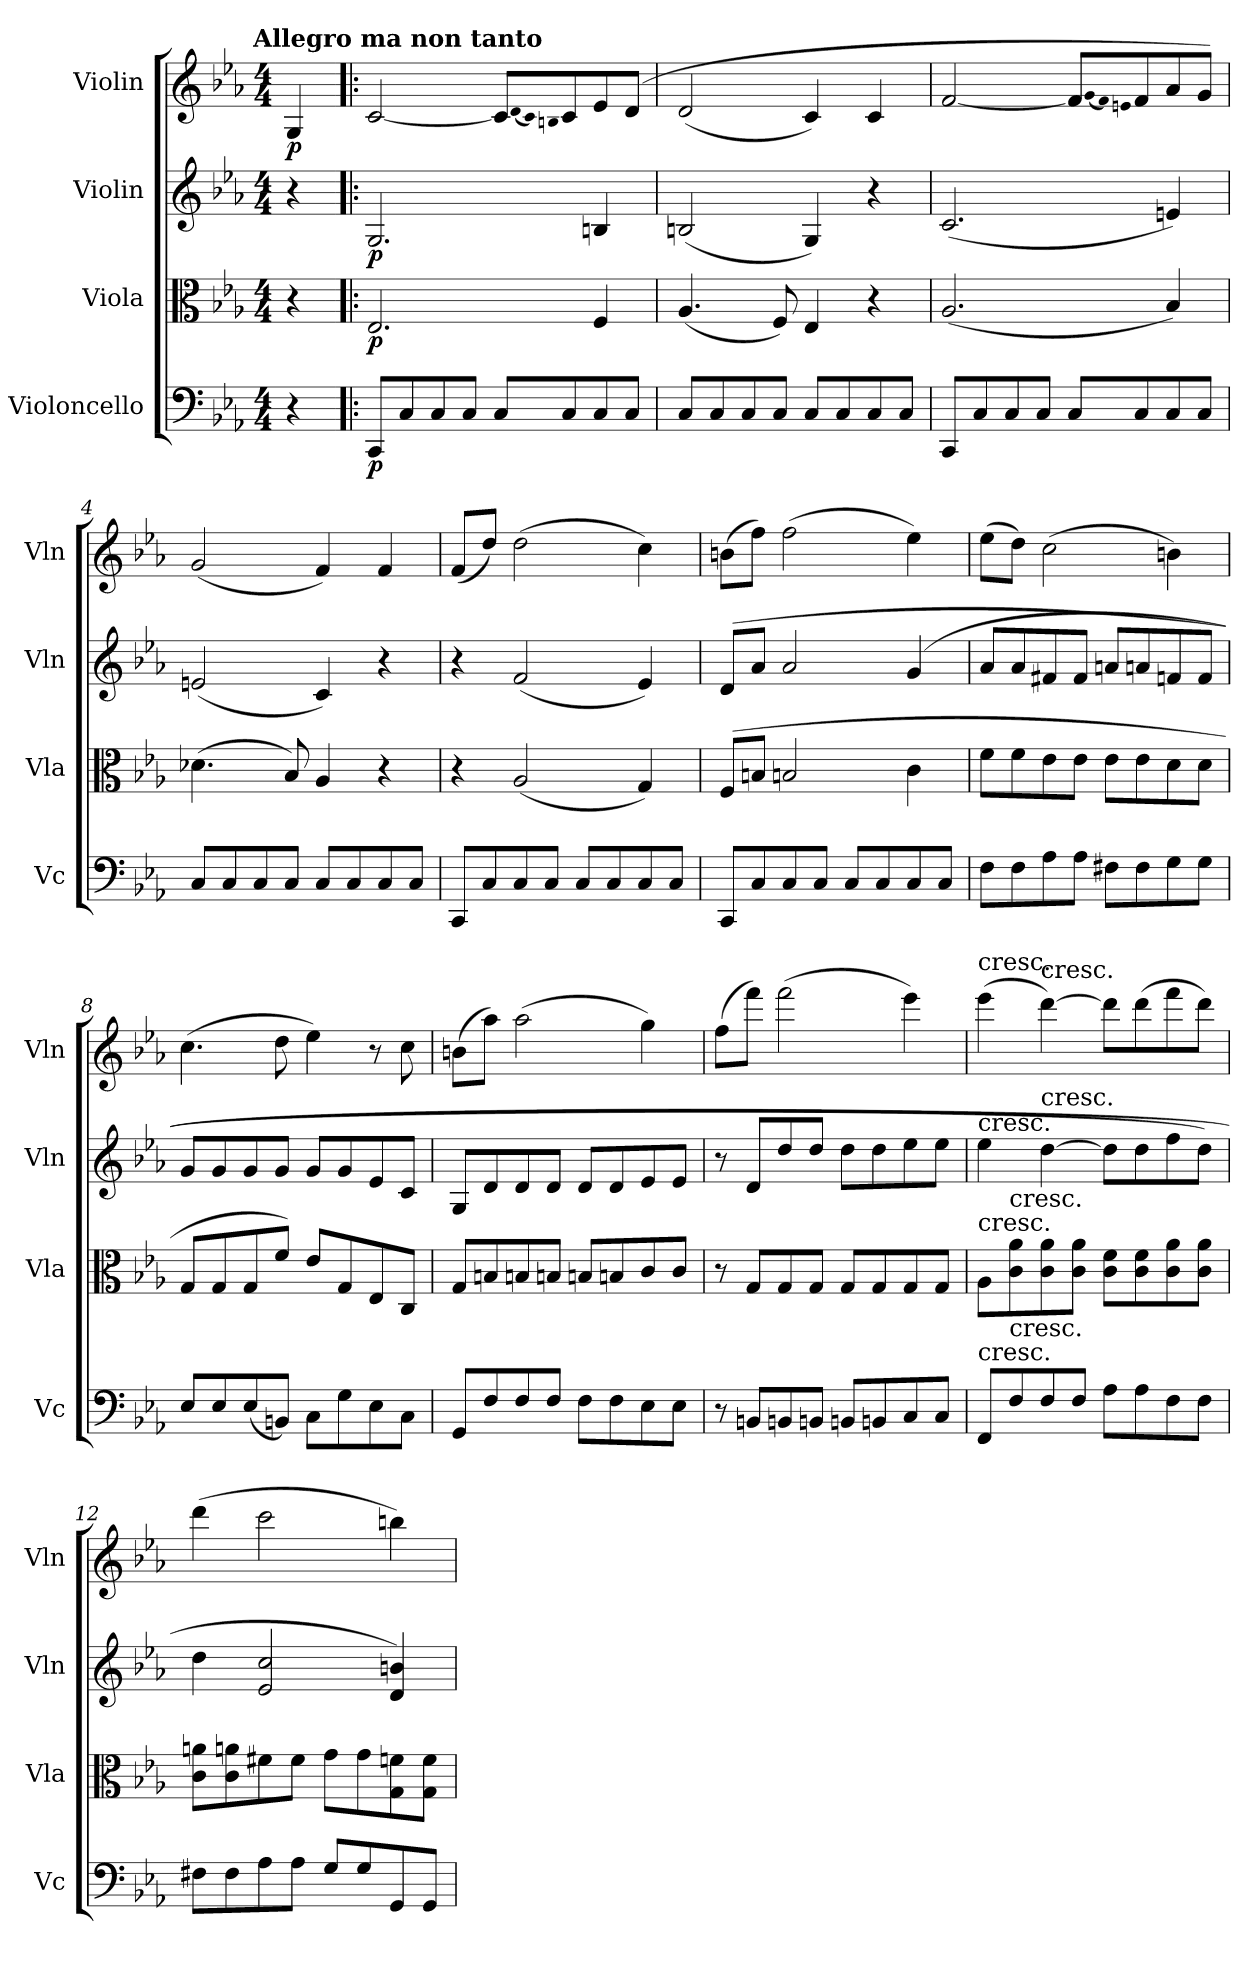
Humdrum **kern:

**kern	**dynam	**kern	**dynam	**kern	**dynam	**kern	**dynam
*part4	*part4	*part3	*part3	*part2	*part2	*part1	*part1
*staff4	*staff4	*staff3	*staff3	*staff2	*staff2	*staff1	*staff1
*I"Violoncello	*	*I"Viola	*	*I"Violin	*	*I"Violin	*
*I'Vc	*	*I'Vla	*	*I'Vln	*	*I'Vln	*
*clefF4	*	*clefC3	*	*clefG2	*	*clefG2	*
*k[b-e-a-]	*	*k[b-e-a-]	*	*k[b-e-a-]	*	*k[b-e-a-]	*
!!LO:TX:omd:t=Allegro ma non tanto
*M4/4	*	*M4/4	*	*M4/4	*	*M4/4	*
*MM132	*	*MM132	*	*MM132	*	*MM132	*
=	=	=	=	=	=	=	=
4r	.	4r	.	4r	.	4G/	p
=1!|:	=1!|:	=1!|:	=1!|:	=1!|:	=1!|:	=1!|:	=1!|:
8CC/L	p	2.E-/	p	2.G/	p	[2c/	.
8C/	.	.	.	.	.	.	.
8C/	.	.	.	.	.	.	.
8C/J	.	.	.	.	.	.	.
8C/L	.	.	.	.	.	8c/L]	.
.	.	.	.	.	.	(qd	.
.	.	.	.	.	.	qc)	.
.	.	.	.	.	.	qBn	.
8C/	.	.	.	.	.	8c/	.
8C/	.	4F/	.	4Bn/	.	8e-/	.
8C/J	.	.	.	.	.	(8d/J	.
=2	=2	=2	=2	=2	=2	=2	=2
8C/L	.	(4.A-/	.	(2Bn/	.	(2d/	.
8C/	.	.	.	.	.	.	.
8C/	.	.	.	.	.	.	.
8C/J	.	8F/)	.	.	.	.	.
8C/L	.	4E-/	.	4G/)	.	4c/)	.
8C/	.	.	.	.	.	.	.
8C/	.	4r	.	4r	.	4c/	.
8C/J	.	.	.	.	.	.	.
=3	=3	=3	=3	=3	=3	=3	=3
8CC/L	.	(2.A-/	.	(2.c/	.	[2f/	.
8C/	.	.	.	.	.	.	.
8C/	.	.	.	.	.	.	.
8C/J	.	.	.	.	.	.	.
8C/L	.	.	.	.	.	8f/L]	.
.	.	.	.	.	.	(qg	.
.	.	.	.	.	.	qf)	.
.	.	.	.	.	.	qen	.
8C/	.	.	.	.	.	8f/	.
8C/	.	4B-/)	.	4en/)	.	8a-/	.
8C/J	.	.	.	.	.	8g/J)	.
=4	=4	=4	=4	=4	=4	=4	=4
8C/L	.	(4.d-X\	.	(2en/	.	(2g/	.
8C/	.	.	.	.	.	.	.
8C/	.	.	.	.	.	.	.
8C/J	.	8B-/)	.	.	.	.	.
8C/L	.	4A-/	.	4c/)	.	4f/)	.
8C/	.	.	.	.	.	.	.
8C/	.	4r	.	4r	.	4f/	.
8C/J	.	.	.	.	.	.	.
=5	=5	=5	=5	=5	=5	=5	=5
8CC/L	.	4r	.	4r	.	(8f/L	.
8C/	.	.	.	.	.	8dd/J)	.
8C/	.	(2A-/	.	(2f/	.	(2dd\	.
8C/J	.	.	.	.	.	.	.
8C/L	.	.	.	.	.	.	.
8C/	.	.	.	.	.	.	.
8C/	.	4G/)	.	4e-/)	.	4cc\)	.
8C/J	.	.	.	.	.	.	.
=6	=6	=6	=6	=6	=6	=6	=6
8CC/L	.	(8F/L	.	(8d/L	.	(8bn\L	.
8C/	.	8Bn/J	.	8a-/J	.	8ff\J)	.
8C/	.	2Bn/	.	2a-/	.	(2ff\	.
8C/J	.	.	.	.	.	.	.
8C/L	.	.	.	.	.	.	.
8C/	.	.	.	.	.	.	.
8C/	.	4c\	.	(4g/	.	4ee-\)	.
8C/J	.	.	.	.	.	.	.
=7	=7	=7	=7	=7	=7	=7	=7
8F\L	.	8f\L	.	8a-/L	.	(8ee-\L	.
8F\	.	8f\	.	8a-/	.	8dd\J)	.
8A-\	.	8e-\	.	8f#X/	.	(2cc\	.
8A-\J	.	8e-\J	.	8f#/J	.	.	.
8F#X\L	.	8e-\L	.	8an/L	.	.	.
8F#\	.	8e-\	.	8an/	.	.	.
8G\	.	8d\	.	8fn/	.	4bn\)	.
8G\J	.	8d\J	.	8f/J	.	.	.
=8	=8	=8	=8	=8	=8	=8	=8
8E-/L	.	8G/L	.	8g/L	.	(4.cc\	.
8E-/	.	8G/	.	8g/	.	.	.
(8E-/	.	8G/	.	8g/	.	.	.
8BBn/J)	.	8f/J)	.	8g/J	.	8dd\	.
8C\L	.	8e-/L	.	8g/L	.	4ee-\)	.
8G\	.	8G/	.	8g/	.	.	.
8E-\	.	8E-/	.	8e-/	.	8r	.
8C\J	.	8C/J	.	8c/J	.	8cc\	.
=9	=9	=9	=9	=9	=9	=9	=9
8GG/L	.	8G/L	.	8G/L	.	(8bn\L	.
8F/	.	8Bn/	.	8d/	.	8aa-\J)	.
8F/	.	8Bn/	.	8d/	.	(2aa-\	.
8F/J	.	8Bn/J	.	8d/J	.	.	.
8F\L	.	8Bn/L	.	8d/L	.	.	.
8F\	.	8Bn/	.	8d/	.	.	.
8E-\	.	8c/	.	8e-/	.	4gg\)	.
8E-\J	.	8c/J	.	8e-/J	.	.	.
=10	=10	=10	=10	=10	=10	=10	=10
8r	.	8r	.	8r	.	(8ff\L	.
8BBn/L	.	8G/L	.	8d/L	.	8fff\J)	.
8BBn/	.	8G/	.	8dd/	.	(2fff\	.
8BBn/J	.	8G/J	.	8dd/J	.	.	.
8BBn/L	.	8G/L	.	8dd\L	.	.	.
8BBn/	.	8G/	.	8dd\	.	.	.
8C/	.	8G/	.	8ee-\	.	4eee-\)	.
8C/J	.	8G/J	.	8ee-\J	.	.	.
=11	=11	=11	=11	=11	=11	=11	=11
!	!	!	!	!	!	!LO:TX:t=cresc.	!
!	!	!	!	!LO:TX:t=cresc.	!	!	!
!	!	!LO:TX:t=cresc.	!	!	!	!	!
!LO:TX:t=cresc.	!	!	!	!	!	!	!
8FF/L	.	8A-\L	.	4ee-\	.	(4eee-\	.
!	!	!LO:TX:t=cresc.	!	!	!	!	!
!LO:TX:t=cresc.	!	!	!	!	!	!	!
8F/	.	8c\ 8a-\	.	.	.	.	.
!	!	!	!	!	!	!LO:TX:t=cresc.	!
!	!	!	!	!LO:TX:t=cresc.	!	!	!
8F/	.	8c\ 8a-\	.	[4dd\	.	[4ddd\)	.
8F/J	.	8c\ 8a-\J	.	.	.	.	.
8A-\L	.	8c\ 8f\L	.	8dd\L]	.	8ddd\L]	.
8A-\	.	8c\ 8f\	.	8dd\	.	(8ddd\	.
8F\	.	8c\ 8a-\	.	8ff\	.	8fff\	.
8F\J	.	8c\ 8a-\J	.	8dd\J)	.	8ddd\J)	.
=12	=12	=12	=12	=12	=12	=12	=12
8F#X\L	.	8c\ 8an\L	.	4dd\	.	(4ddd\	.
8F#\	.	8c\ 8an\	.	.	.	.	.
8A-\	.	8f#X\	.	2e-/ 2cc/	.	2ccc\	.
8A-\J	.	8f#\J	.	.	.	.	.
8G/L	.	8g\L	.	.	.	.	.
8G/	.	8g\	.	.	.	.	.
8GG/	.	8G\ 8fn\	.	4d/ 4bn/)	.	4bbn\)	.
8GG/J	.	8G\ 8f\J	.	.	.	.	.
=	=	=	=	=	=	=	=
*-	*-	*-	*-	*-	*-	*-	*-
